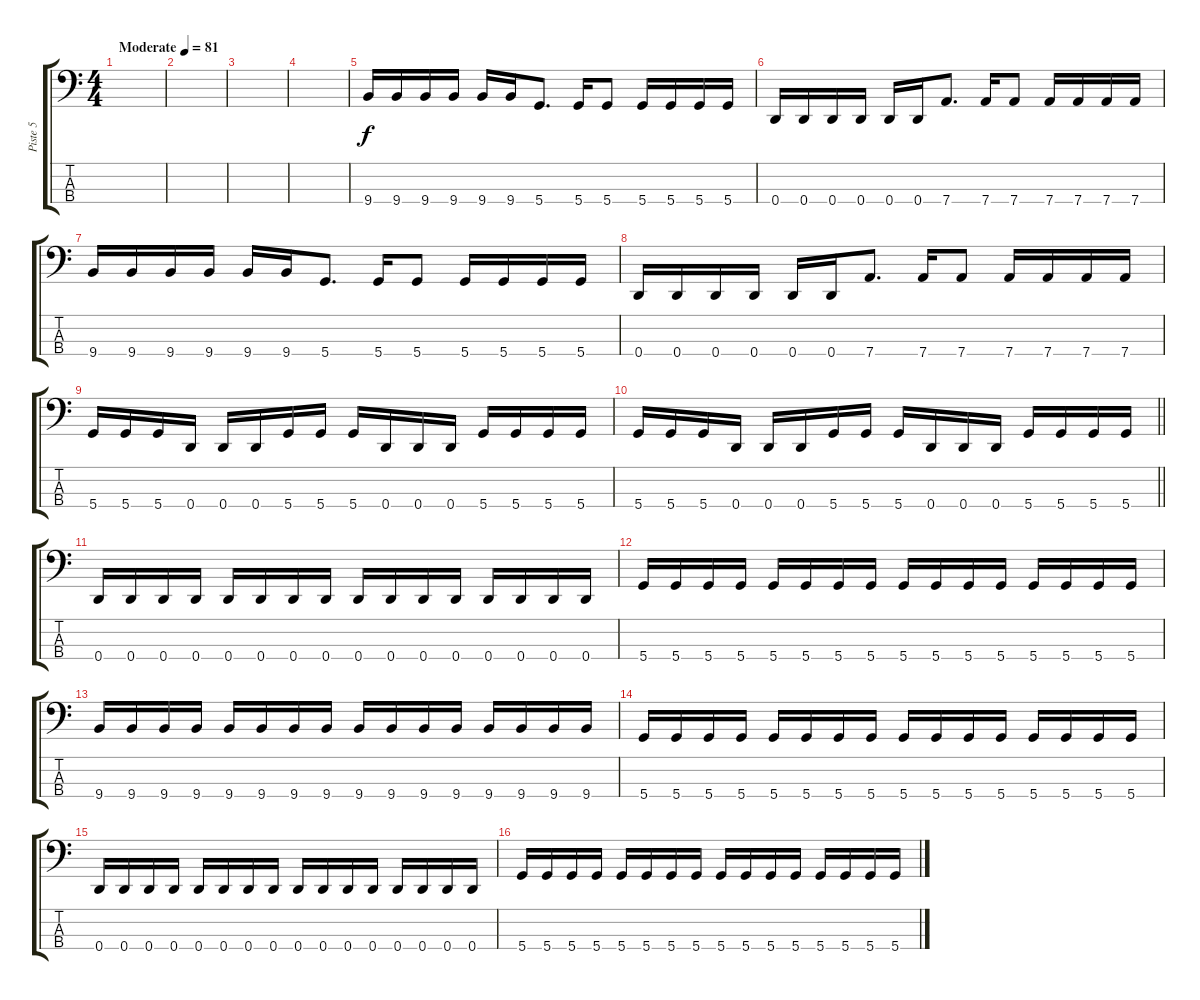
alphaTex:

\track ("Piste 5" "Piste 5") {instrument electricbasspick}
\staff {score tabs}
\tuning (G2 D2 A1 D1) {hide}
\ts (4 4)
\tempo (81 "Moderate")
\clef f4
\ks c
|
|
|
|
9.4.16 9.4.16 9.4.16 9.4.16 9.4.16 9.4.16 5.4.8{d} 5.4.16 5.4.8 5.4.16 5.4.16 5.4.16 5.4.16 |
0.4.16 0.4.16 0.4.16 0.4.16 0.4.16 0.4.16 7.4.8{d} 7.4.16 7.4.8 7.4.16 7.4.16 7.4.16 7.4.16 |
9.4.16 9.4.16 9.4.16 9.4.16 9.4.16 9.4.16 5.4.8{d} 5.4.16 5.4.8 5.4.16 5.4.16 5.4.16 5.4.16 |
0.4.16 0.4.16 0.4.16 0.4.16 0.4.16 0.4.16 7.4.8{d} 7.4.16 7.4.8 7.4.16 7.4.16 7.4.16 7.4.16 |
5.4.16 5.4.16 5.4.16 0.4.16 0.4.16 0.4.16 5.4.16 5.4.16 5.4.16 0.4.16 0.4.16 0.4.16 5.4.16 5.4.16 5.4.16 5.4.16 |
\barLineRight lightlight
5.4.16 5.4.16 5.4.16 0.4.16 0.4.16 0.4.16 5.4.16 5.4.16 5.4.16 0.4.16 0.4.16 0.4.16 5.4.16 5.4.16 5.4.16 5.4.16 |
0.4.16 0.4.16 0.4.16 0.4.16 0.4.16 0.4.16 0.4.16 0.4.16 0.4.16 0.4.16 0.4.16 0.4.16 0.4.16 0.4.16 0.4.16 0.4.16 |
5.4.16 5.4.16 5.4.16 5.4.16 5.4.16 5.4.16 5.4.16 5.4.16 5.4.16 5.4.16 5.4.16 5.4.16 5.4.16 5.4.16 5.4.16 5.4.16 |
9.4.16 9.4.16 9.4.16 9.4.16 9.4.16 9.4.16 9.4.16 9.4.16 9.4.16 9.4.16 9.4.16 9.4.16 9.4.16 9.4.16 9.4.16 9.4.16 |
5.4.16 5.4.16 5.4.16 5.4.16 5.4.16 5.4.16 5.4.16 5.4.16 5.4.16 5.4.16 5.4.16 5.4.16 5.4.16 5.4.16 5.4.16 5.4.16 |
0.4.16 0.4.16 0.4.16 0.4.16 0.4.16 0.4.16 0.4.16 0.4.16 0.4.16 0.4.16 0.4.16 0.4.16 0.4.16 0.4.16 0.4.16 0.4.16 |
5.4.16 5.4.16 5.4.16 5.4.16 5.4.16 5.4.16 5.4.16 5.4.16 5.4.16 5.4.16 5.4.16 5.4.16 5.4.16 5.4.16 5.4.16 5.4.16
